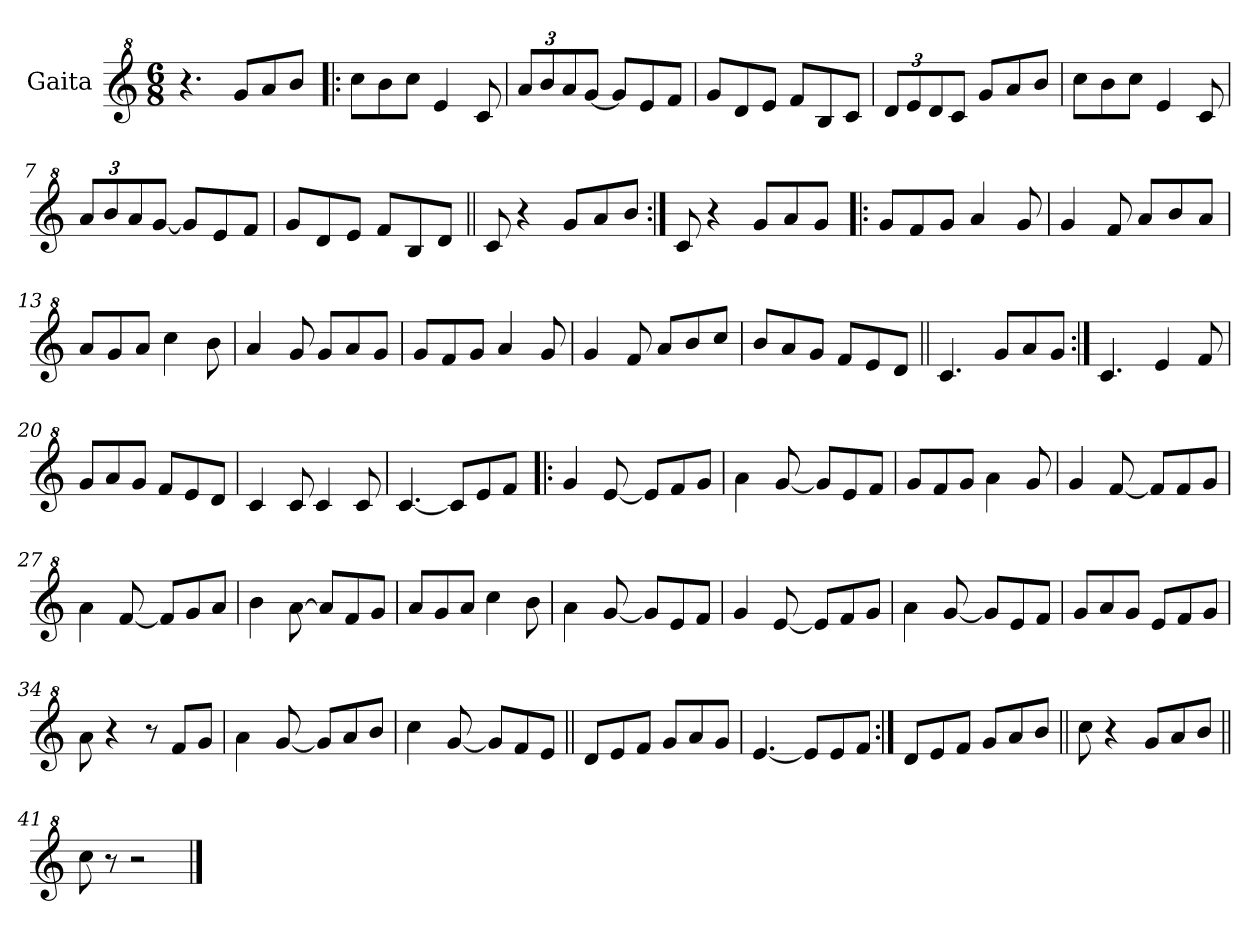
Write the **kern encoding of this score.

**kern
*part1
*staff1
*I"Gaita
*clefG^2
*k[]
*M6/8
*MM201
=1
4.r
8gg/L
8aa/
8bb/J
=2!|:
8ccc\L
8bb\
8ccc\J
4ee/
8cc/
=3
*Xbrackettup
12aa/L
12bb/
12aa/
[8gg/J
8gg/L]
8ee/
8ff/J
=4
8gg/L
8dd/
8ee/J
8ff/L
8b/
8cc/J
=5
12dd/L
12ee/
12dd/
8cc/J
8gg/L
8aa/
8bb/J
=6
8ccc\L
8bb\
8ccc\J
4ee/
8cc/
=7
12aa/L
12bb/
12aa/
[8gg/J
8gg/L]
8ee/
8ff/J
!!LO:LB:g=z
=8
8gg/L
8dd/
8ee/J
8ff/L
8b/
8dd/J
=9||
8cc/
4r
8gg/L
8aa/
8bb/J
=10:|!
8cc/
4r
8gg/L
8aa/
8gg/J
=11!|:
8gg/L
8ff/
8gg/J
4aa/
8gg/
=12
4gg/
8ff/
8aa/L
8bb/
8aa/J
=13
8aa/L
8gg/
8aa/J
4ccc\
8bb\
=14
4aa/
8gg/
8gg/L
8aa/
8gg/J
!!LO:LB:g=z
=15
8gg/L
8ff/
8gg/J
4aa/
8gg/
=16
4gg/
8ff/
8aa/L
8bb/
8ccc/J
=17
8bb/L
8aa/
8gg/J
8ff/L
8ee/
8dd/J
=18||
4.cc/
8gg/L
8aa/
8gg/J
=19:|!
4.cc/
4ee/
8ff/
=20
8gg/L
8aa/
8gg/J
8ff/L
8ee/
8dd/J
=21
4cc/
8cc/
4cc/
8cc/
=22
[4.cc/
8cc/L]
8ee/
8ff/J
!!LO:LB:g=z
=23!|:
4gg/
[8ee/
8ee/L]
8ff/
8gg/J
=24
4aa\
[8gg/
8gg/L]
8ee/
8ff/J
=25
8gg/L
8ff/
8gg/J
4aa\
8gg/
=26
4gg/
[8ff/
8ff/L]
8ff/
8gg/J
=27
4aa\
[8ff/
8ff/L]
8gg/
8aa/J
=28
4bb\
[8aa\
8aa/L]
8ff/
8gg/J
=29
8aa/L
8gg/
8aa/J
4ccc\
8bb\
=30
4aa\
[8gg/
8gg/L]
8ee/
8ff/J
!!LO:LB:g=z
=31
4gg/
[8ee/
8ee/L]
8ff/
8gg/J
=32
4aa\
[8gg/
8gg/L]
8ee/
8ff/J
=33
8gg/L
8aa/
8gg/J
8ee/L
8ff/
8gg/J
=34
8aa\
4r
8r
8ff/L
8gg/J
=35
4aa\
[8gg/
8gg/L]
8aa/
8bb/J
=36
4ccc\
[8gg/
8gg/L]
8ff/
8ee/J
=37||
8dd/L
8ee/
8ff/J
8gg/L
8aa/
8gg/J
=38
[4.ee/
8ee/L]
8ee/
8ff/J
!!LO:LB:g=z
=39:|!
8dd/L
8ee/
8ff/J
8gg/L
8aa/
8bb/J
=40||
8ccc\
4r
8gg/L
8aa/
8bb/J
=41||
8ccc\
8r
2r
==
*-
